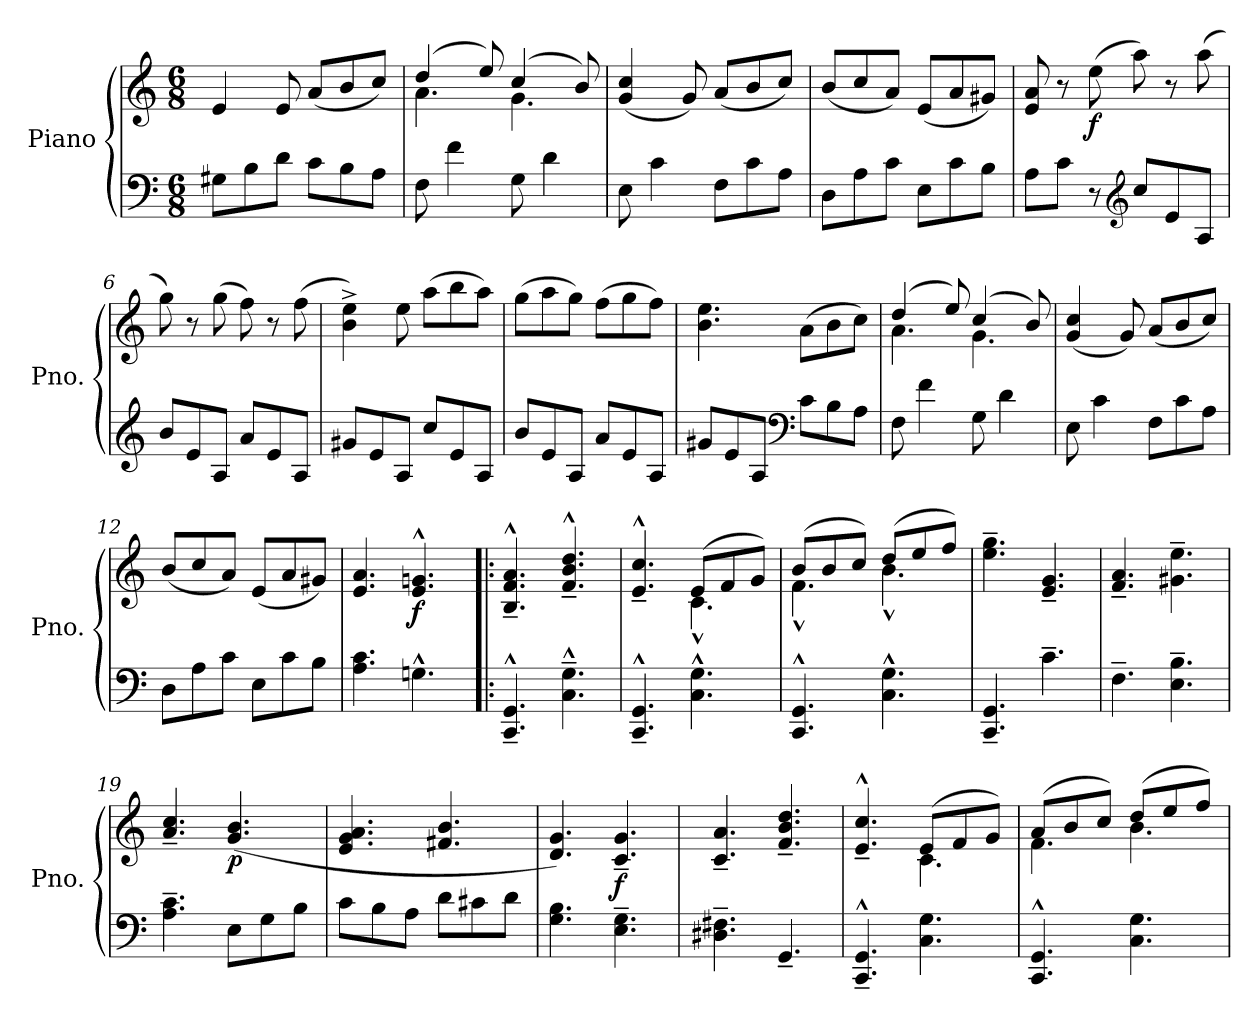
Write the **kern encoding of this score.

**kern	**kern	**dynam
*part1	*part1	*part1
*staff2	*staff1	*staff1/2
*I"Piano	*	*
*I'Pno.	*	*
*clefF4	*clefG2	*
*k[]	*k[]	*
*M6/8	*M6/8	*
=1	=1	=1
8G#X\L	4e/	.
8B\	.	.
8d\J	8e/	.
8c\L	(8a/L	.
8B\	8b/	.
8A\J	8cc/J)	.
=2	=2	=2
*	*^	*
8F\	(4dd/	4.a\	.
4f\	.	.	.
.	8ee/)	.	.
8G\	(4cc/	4.g\	.
4d\	.	.	.
.	8b/)	.	.
*	*v	*v	*
=3	=3	=3
8E\	(>4g/ 4cc/	.
4c\	.	.
.	8g/)	.
8F\L	(8a/L	.
8c\	8b/	.
8A\J	8cc/J)	.
=4	=4	=4
8D\L	(8b/L	.
8A\	8cc/	.
8c\J	8a/J)	.
8E\L	(8e/L	.
8c\	8a/	.
8B\J	8g#X/J)	.
=5	=5	=5
8A\L	8e/ 8a/	.
8c\J	8r	.
!	!	!LO:DY:b
8r	(8ee\	f
*clefG2	*	*
8cc/L	8aa\)	.
8e/	8r	.
8A/J	(8aa\	.
=6	=6	=6
8b/L	8gg\)	.
8e/	8r	.
8A/J	(8gg\	.
8a/L	8ff\)	.
8e/	8r	.
8A/J	(8ff\	.
!!LO:LB:g=z
=7	=7	=7
8g#X/L	4b\^ 4ee\^)	.
8e/	.	.
8A/J	8ee\	.
8cc/L	(8aa\L	.
8e/	8bb\	.
8A/J	8aa\J)	.
=8	=8	=8
8b/L	(8gg\L	.
8e/	8aa\	.
8A/J	8gg\J)	.
8a/L	(8ff\L	.
8e/	8gg\	.
8A/J	8ff\J)	.
=9	=9	=9
8g#X/L	4.b\ 4.ee\	.
8e/	.	.
8A/J	.	.
*clefF4	*	*
8c\L	(8a\L	.
8B\	8b\	.
8A\J	8cc\J)	.
=10	=10	=10
*	*^	*
8F\	(4dd/	4.a\	.
4f\	.	.	.
.	8ee/)	.	.
8G\	(4cc/	4.g\	.
4d\	.	.	.
.	8b/)	.	.
*	*v	*v	*
=11	=11	=11
8E\	(>4g/ 4cc/	.
4c\	.	.
.	8g/)	.
8F\L	(8a/L	.
8c\	8b/	.
8A\J	8cc/J)	.
=12	=12	=12
8D\L	(8b/L	.
8A\	8cc/	.
8c\J	8a/J)	.
8E\L	(8e/L	.
8c\	8a/	.
8B\J	8g#X/J)	.
!!LO:LB:g=z
=13	=13	=13
4.A\ 4.c\	4.e/ 4.a/	.
!	!	!LO:DY:b
4.Gn^^\	4.e/^^ 4.gn/^^	f
=14!|:	=14!|:	=14!|:
4.CC/^^~ 4.GG/^^~	4.B/^^~ 4.f/^^~ 4.a/^^~	.
4.C\^^~ 4.G\^^~	4.f/^^~ 4.b/^^~ 4.dd/^^~	.
=15	=15	=15
*	*^	*
4.CC/^^~ 4.GG/^^~	4.e/^^~ 4.cc/^^~	4.ryy	.
4.C\^^ 4.G\^^	(8e/L	4.c^^\	.
.	8f/	.	.
.	8g/J)	.	.
=16	=16	=16	=16
4.CC/^^ 4.GG/^^	(8b/L	4.f^^\	.
.	8b/	.	.
.	8cc/J)	.	.
4.C\^^ 4.G\^^	(8dd/L	4.b^^\	.
.	8ee/	.	.
.	8ff/J)	.	.
*	*v	*v	*
=17	=17	=17
4.CC/~ 4.GG/~	4.ee\~ 4.gg\~	.
4.c~\	4.e/~ 4.g/~	.
=18	=18	=18
4.F~\	4.f/~ 4.a/~	.
4.E\~ 4.B\~	4.g#X\~ 4.ee\~	.
=19	=19	=19
4.A\~ 4.c\~	4.a/~ 4.cc/~	.
!	!	!LO:DY:b
8E\L	(4.g/ 4.b/	p
8G\	.	.
8B\J	.	.
=20	=20	=20
8c\L	4.e/ 4.g/ 4.a/	.
8B\	.	.
8A\J	.	.
8d\L	4.f#X/ 4.b/	.
8c#X\	.	.
8d\J	.	.
!!LO:LB:g=z
=21	=21	=21
4.G\ 4.B\	4.d/ 4.g/)	.
!	!	!LO:DY:b
4.E\~ 4.G\~	4.c/~ 4.g/~	f
=22	=22	=22
4.D#X\~ 4.F#X\~	4.c/~ 4.a/~	.
4.GG~/	4.f/~ 4.b/~ 4.dd/~	.
=23	=23	=23
*	*^	*
4.CC/^^~ 4.GG/^^~	4.e/^^~ 4.cc/^^~	4.ryy	.
4.C\ 4.G\	(8e/L	4.c\	.
.	8f/	.	.
.	8g/J)	.	.
=24	=24	=24	=24
4.CC/^^ 4.GG/^^	(8a/L	4.f\	.
.	8b/	.	.
.	8cc/J)	.	.
4.C\ 4.G\	(8dd/L	4.b\	.
.	8ee/	.	.
.	8ff/J)	.	.
*	*v	*v	*
=	=	=
*-	*-	*-
